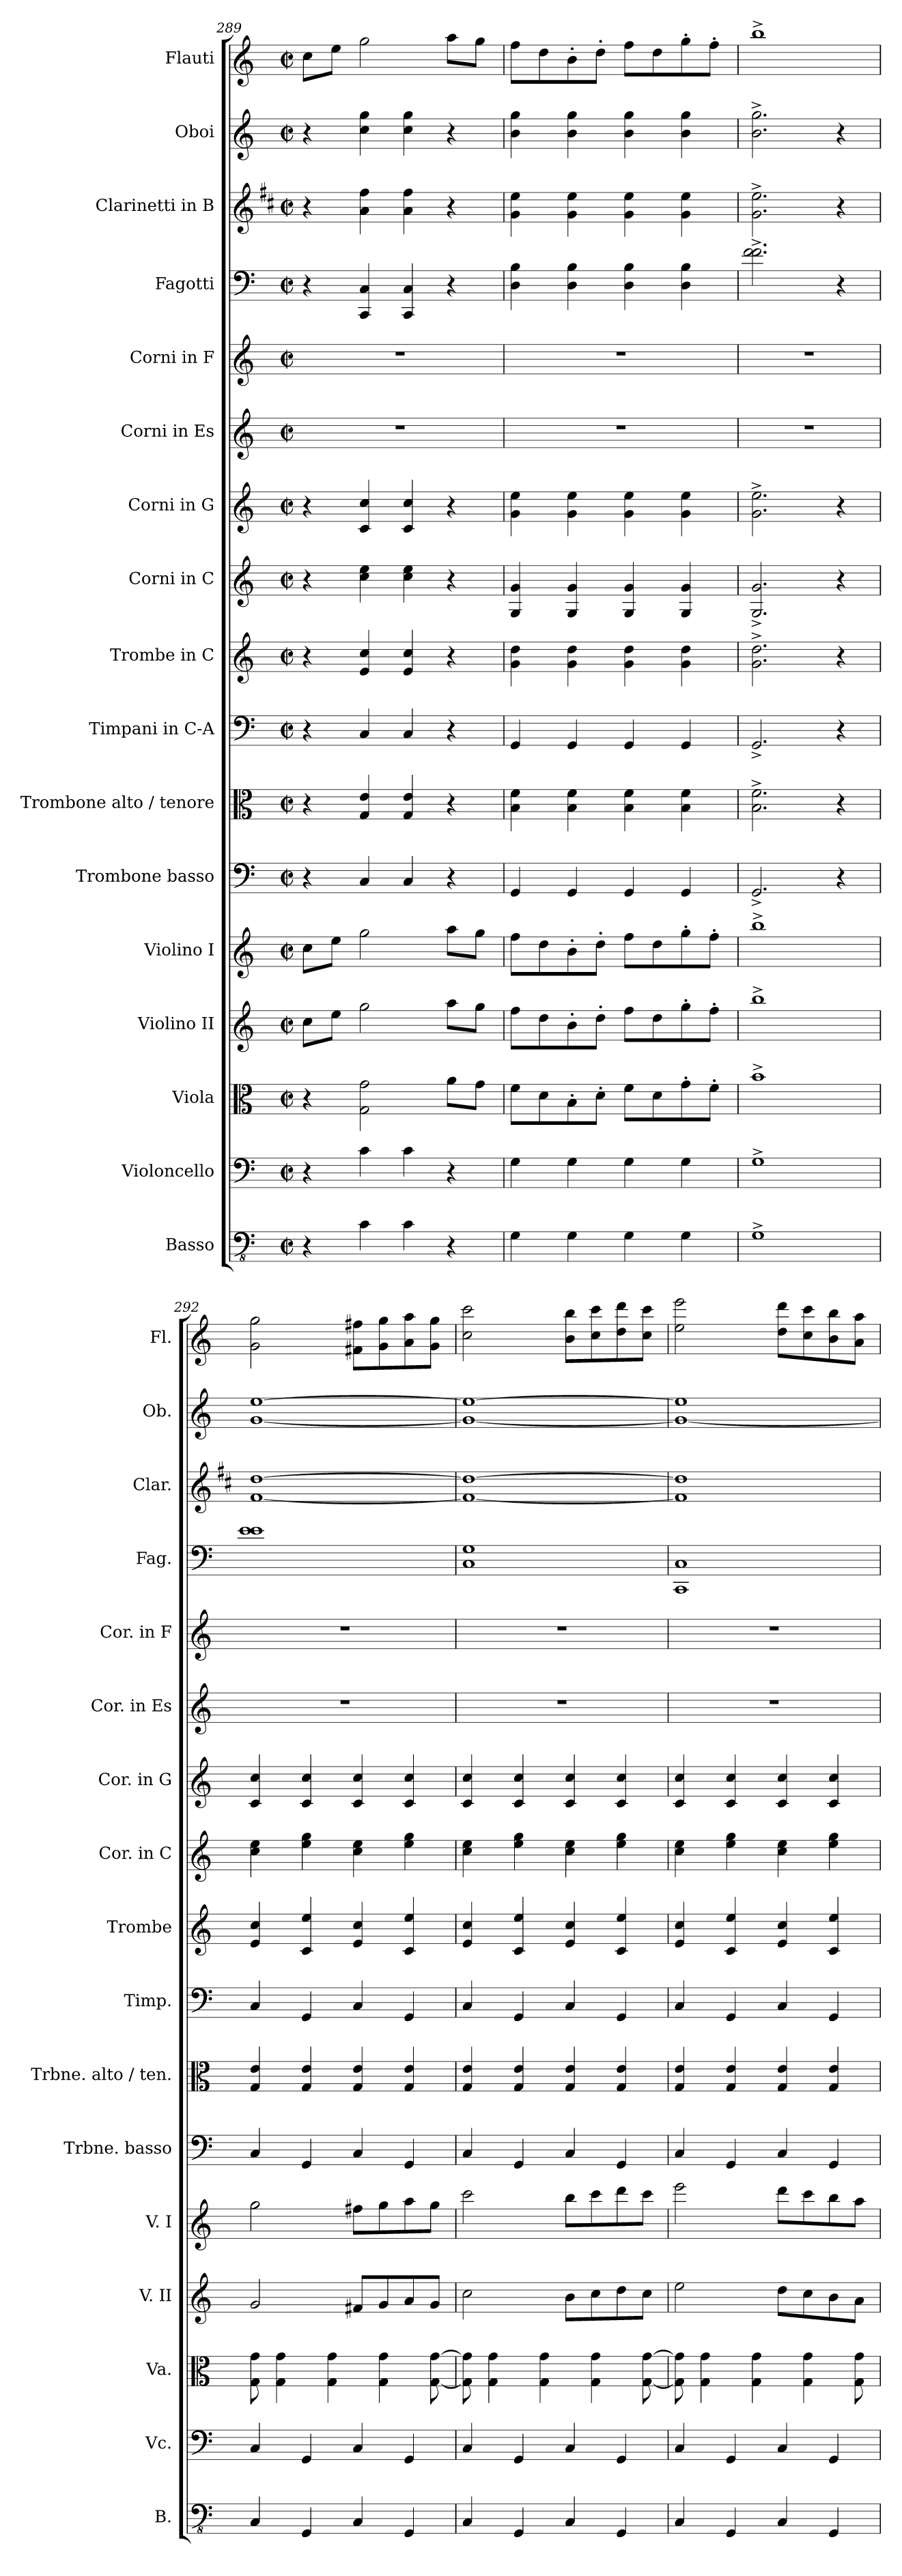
**kern	**kern	**kern	**kern	**kern	**kern	**kern	**kern	**kern	**kern	**kern	**kern	**kern	**kern	**kern	**kern	**kern
*part17	*part16	*part15	*part14	*part13	*part12	*part11	*part10	*part9	*part8	*part7	*part6	*part5	*part4	*part3	*part2	*part1
*staff17	*staff16	*staff15	*staff14	*staff13	*staff12	*staff11	*staff10	*staff9	*staff8	*staff7	*staff6	*staff5	*staff4	*staff3	*staff2	*staff1
*I"Basso	*I"Violoncello	*I"Viola	*I"Violino II	*I"Violino I	*I"Trombone basso	*I"Trombone alto / tenore	*I"Timpani in C-A	*I"Trombe in C	*I"Corni in C	*I"Corni in G	*I"Corni in Es	*I"Corni in F	*I"Fagotti	*I"Clarinetti in B	*I"Oboi	*I"Flauti
*I'B.	*I'Vc.	*I'Va.	*I'V. II	*I'V. I	*I'Trbne. basso	*I'Trbne. alto / ten.	*I'Timp.	*I'Trombe	*I'Cor. in C	*I'Cor. in G	*I'Cor. in Es	*I'Cor. in F	*I'Fag.	*I'Clar.	*I'Ob.	*I'Fl.
*clefFv4	*clefF4	*clefC3	*clefG2	*clefG2	*clefF4	*clefC3	*clefF4	*clefG2	*clefG2	*clefG2	*clefG2	*clefG2	*clefF4	*clefG2	*clefG2	*clefG2
*	*	*	*	*	*	*	*	*	*ITrd7c12	*ITrd3c5	*ITrd5c9	*ITrd4c7	*	*ITrd1c2	*	*
*k[]	*k[]	*k[]	*k[]	*k[]	*k[]	*k[]	*k[]	*k[]	*k[]	*k[f#]	*k[b-e-a-]	*k[b-]	*k[]	*k[]	*k[]	*k[]
*M2/2	*M2/2	*M2/2	*M2/2	*M2/2	*M2/2	*M2/2	*M2/2	*M2/2	*M2/2	*M2/2	*M2/2	*M2/2	*M2/2	*M2/2	*M2/2	*M2/2
*met(c|)	*met(c|)	*met(c|)	*met(c|)	*met(c|)	*met(c|)	*met(c|)	*met(c|)	*met(c|)	*met(c|)	*met(c|)	*met(c|)	*met(c|)	*met(c|)	*met(c|)	*met(c|)	*met(c|)
=289	=289	=289	=289	=289	=289	=289	=289	=289	=289	=289	=289	=289	=289	=289	=289	=289
4r	4r	4r	8cc\L	8cc\L	4r	4r	4r	4r	4r	4r	1r	1r	4r	4r	4r	8cc\L
.	.	.	8ee\J	8ee\J	.	.	.	.	.	.	.	.	.	.	.	8ee\J
4C\	4c\	2G\ 2g\	2gg\	2gg\	4C/	4G/ 4e/	4C/	4e/ 4cc/	4c\ 4e\	4G/ 4g/	.	.	4CC/ 4C/	4g\ 4ee\	4cc\ 4gg\	2gg\
4C\	4c\	.	.	.	4C/	4G/ 4e/	4C/	4e/ 4cc/	4c\ 4e\	4G/ 4g/	.	.	4CC/ 4C/	4g\ 4ee\	4cc\ 4gg\	.
4r	4r	8a\L	8aa\L	8aa\L	4r	4r	4r	4r	4r	4r	.	.	4r	4r	4r	8aa\L
.	.	8g\J	8gg\J	8gg\J	.	.	.	.	.	.	.	.	.	.	.	8gg\J
=290	=290	=290	=290	=290	=290	=290	=290	=290	=290	=290	=290	=290	=290	=290	=290	=290
4GG\	4G\	8f\L	8ff\L	8ff\L	4GG/	4B\ 4f\	4GG/	4g\ 4dd\	4GG/ 4G/	4d\ 4b\	1r	1r	4D\ 4B\	4f\ 4dd\	4b\ 4gg\	8ff\L
.	.	8d\	8dd\	8dd\	.	.	.	.	.	.	.	.	.	.	.	8dd\
4GG\	4G\	8B'\	8b'\	8b'\	4GG/	4B\ 4f\	4GG/	4g\ 4dd\	4GG/ 4G/	4d\ 4b\	.	.	4D\ 4B\	4f\ 4dd\	4b\ 4gg\	8b'\
.	.	8d'\J	8dd'\J	8dd'\J	.	.	.	.	.	.	.	.	.	.	.	8dd'\J
4GG\	4G\	8f\L	8ff\L	8ff\L	4GG/	4B\ 4f\	4GG/	4g\ 4dd\	4GG/ 4G/	4d\ 4b\	.	.	4D\ 4B\	4f\ 4dd\	4b\ 4gg\	8ff\L
.	.	8d\	8dd\	8dd\	.	.	.	.	.	.	.	.	.	.	.	8dd\
4GG\	4G\	8g'\	8gg'\	8gg'\	4GG/	4B\ 4f\	4GG/	4g\ 4dd\	4GG/ 4G/	4d\ 4b\	.	.	4D\ 4B\	4f\ 4dd\	4b\ 4gg\	8gg'\
.	.	8f'\J	8ff'\J	8ff'\J	.	.	.	.	.	.	.	.	.	.	.	8ff'\J
=291	=291	=291	=291	=291	=291	=291	=291	=291	=291	=291	=291	=291	=291	=291	=291	=291
1GG^	1G^	1b^	1bb^	1bb^	2.GG^/	2.B\^ 2.f\^	2.GG^/	2.g\^ 2.dd\^	2.GG/^ 2.G/^	2.d\^ 2.b\^	1r	1r	2.f\^ 2.f\^	2.f\^ 2.dd\^	2.b\^ 2.gg\^	1bb^
.	.	.	.	.	4r	4r	4r	4r	4r	4r	.	.	4r	4r	4r	.
=292	=292	=292	=292	=292	=292	=292	=292	=292	=292	=292	=292	=292	=292	=292	=292	=292
4CC/	4C/	8G\ 8g\	2g/	2gg\	4C/	4G/ 4e/	4C/	4e/ 4cc/	4c\ 4e\	4G/ 4g/	1r	1r	1e 1e	[1e [1cc	[1g [1ee	2g\ 2gg\
.	.	4G\ 4g\	.	.	.	.	.	.	.	.	.	.	.	.	.	.
4GGG/	4GG/	.	.	.	4GG/	4G/ 4e/	4GG/	4c/ 4ee/	4e\ 4g\	4G/ 4g/	.	.	.	.	.	.
.	.	4G\ 4g\	.	.	.	.	.	.	.	.	.	.	.	.	.	.
4CC/	4C/	.	8f#X/L	8ff#X\L	4C/	4G/ 4e/	4C/	4e/ 4cc/	4c\ 4e\	4G/ 4g/	.	.	.	.	.	8f#X\ 8ff#X\L
.	.	4G\ 4g\	8g/	8gg\	.	.	.	.	.	.	.	.	.	.	.	8g\ 8gg\
4GGG/	4GG/	.	8a/	8aa\	4GG/	4G/ 4e/	4GG/	4c/ 4ee/	4e\ 4g\	4G/ 4g/	.	.	.	.	.	8a\ 8aa\
.	.	[8G\ [8g\	8g/J	8gg\J	.	.	.	.	.	.	.	.	.	.	.	8g\ 8gg\J
=293	=293	=293	=293	=293	=293	=293	=293	=293	=293	=293	=293	=293	=293	=293	=293	=293
4CC/	4C/	8G\] 8g\]	2cc\	2ccc\	4C/	4G/ 4e/	4C/	4e/ 4cc/	4c\ 4e\	4G/ 4g/	1r	1r	1C 1G	1e_ 1cc_	1g_ 1ee_	2cc\ 2ccc\
.	.	4G\ 4g\	.	.	.	.	.	.	.	.	.	.	.	.	.	.
4GGG/	4GG/	.	.	.	4GG/	4G/ 4e/	4GG/	4c/ 4ee/	4e\ 4g\	4G/ 4g/	.	.	.	.	.	.
.	.	4G\ 4g\	.	.	.	.	.	.	.	.	.	.	.	.	.	.
4CC/	4C/	.	8b\L	8bb\L	4C/	4G/ 4e/	4C/	4e/ 4cc/	4c\ 4e\	4G/ 4g/	.	.	.	.	.	8b\ 8bb\L
.	.	4G\ 4g\	8cc\	8ccc\	.	.	.	.	.	.	.	.	.	.	.	8cc\ 8ccc\
4GGG/	4GG/	.	8dd\	8ddd\	4GG/	4G/ 4e/	4GG/	4c/ 4ee/	4e\ 4g\	4G/ 4g/	.	.	.	.	.	8dd\ 8ddd\
.	.	[8G\ [8g\	8cc\J	8ccc\J	.	.	.	.	.	.	.	.	.	.	.	8cc\ 8ccc\J
=294	=294	=294	=294	=294	=294	=294	=294	=294	=294	=294	=294	=294	=294	=294	=294	=294
4CC/	4C/	8G\] 8g\]	2ee\	2eee\	4C/	4G/ 4e/	4C/	4e/ 4cc/	4c\ 4e\	4G/ 4g/	1r	1r	1CC 1C	1e] 1cc]	1g_ 1ee]	2ee\ 2eee\
.	.	4G\ 4g\	.	.	.	.	.	.	.	.	.	.	.	.	.	.
4GGG/	4GG/	.	.	.	4GG/	4G/ 4e/	4GG/	4c/ 4ee/	4e\ 4g\	4G/ 4g/	.	.	.	.	.	.
.	.	4G\ 4g\	.	.	.	.	.	.	.	.	.	.	.	.	.	.
4CC/	4C/	.	8dd\L	8ddd\L	4C/	4G/ 4e/	4C/	4e/ 4cc/	4c\ 4e\	4G/ 4g/	.	.	.	.	.	8dd\ 8ddd\L
.	.	4G\ 4g\	8cc\	8ccc\	.	.	.	.	.	.	.	.	.	.	.	8cc\ 8ccc\
4GGG/	4GG/	.	8b\	8bb\	4GG/	4G/ 4e/	4GG/	4c/ 4ee/	4e\ 4g\	4G/ 4g/	.	.	.	.	.	8b\ 8bb\
.	.	8G\ 8g\	8a\J	8aa\J	.	.	.	.	.	.	.	.	.	.	.	8a\ 8aa\J
=	=	=	=	=	=	=	=	=	=	=	=	=	=	=	=	=
*-	*-	*-	*-	*-	*-	*-	*-	*-	*-	*-	*-	*-	*-	*-	*-	*-
